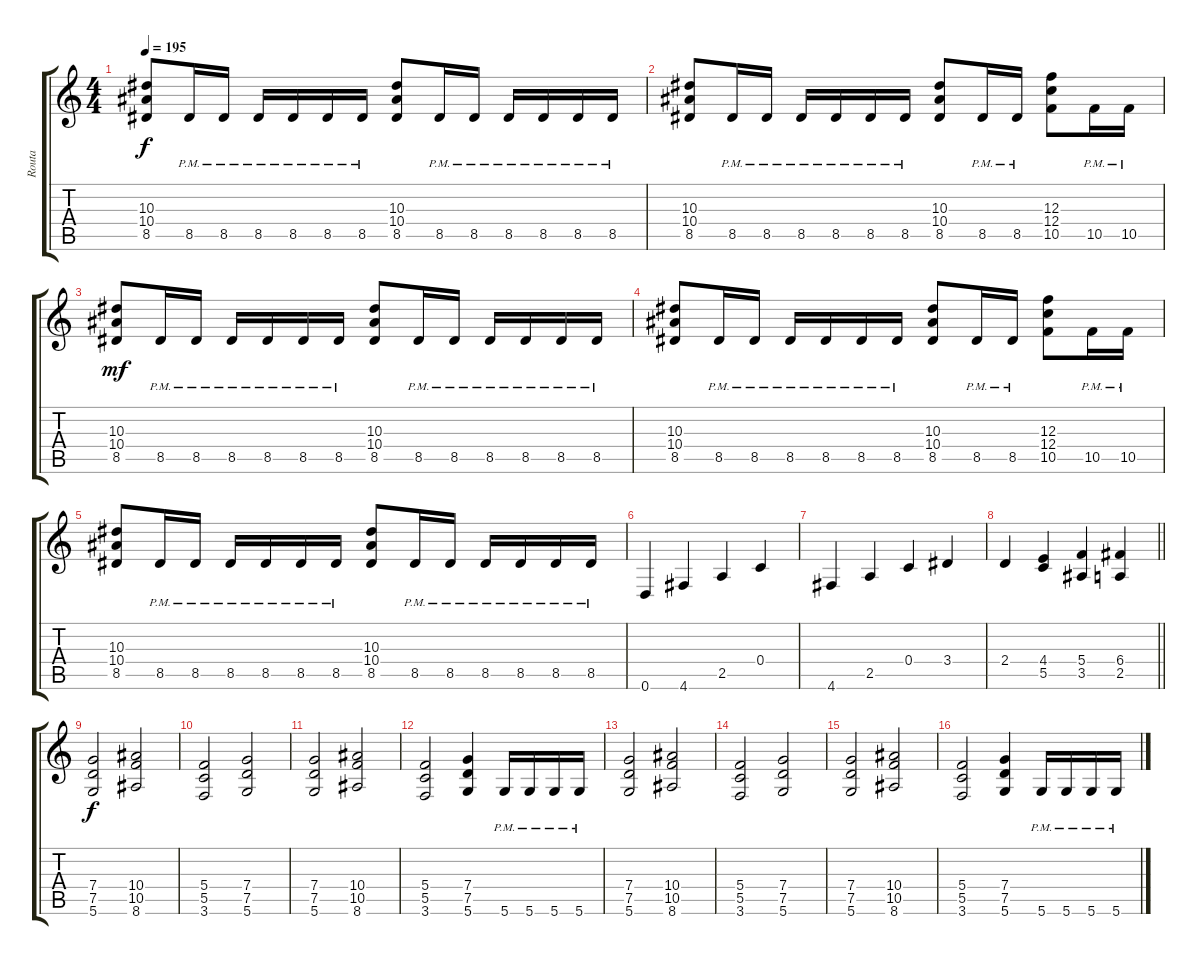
\track ("Routa" "Routa") {instrument distortionguitar}
\staff {score tabs}
\tuning (D4 A3 F3 C3 G2 D2) {hide}
\ts (4 4)
\tempo 195
\clef g2
\ks c
(10.3 10.4 8.5).8{dy f} 8.5{pm}.16 8.5{pm}.16 8.5{pm}.16 8.5{pm}.16 8.5{pm}.16 8.5{pm}.16 (10.3 10.4 8.5).8 8.5{pm}.16 8.5{pm}.16 8.5{pm}.16 8.5{pm}.16 8.5{pm}.16 8.5{pm}.16 |
(10.3 10.4 8.5).8 8.5{pm}.16 8.5{pm}.16 8.5{pm}.16 8.5{pm}.16 8.5{pm}.16 8.5{pm}.16 (10.3 10.4 8.5).8 8.5{pm}.16 8.5{pm}.16 (12.3 12.4 10.5).8 10.5{pm}.16 10.5{pm}.16 |
(10.3 10.4 8.5).8{dy mf} 8.5{pm}.16 8.5{pm}.16 8.5{pm}.16 8.5{pm}.16 8.5{pm}.16 8.5{pm}.16 (10.3 10.4 8.5).8 8.5{pm}.16 8.5{pm}.16 8.5{pm}.16 8.5{pm}.16 8.5{pm}.16 8.5{pm}.16 |
(10.3 10.4 8.5).8 8.5{pm}.16 8.5{pm}.16 8.5{pm}.16 8.5{pm}.16 8.5{pm}.16 8.5{pm}.16 (10.3 10.4 8.5).8 8.5{pm}.16 8.5{pm}.16 (12.3 12.4 10.5).8 10.5{pm}.16 10.5{pm}.16 |
(10.3 10.4 8.5).8 8.5{pm}.16 8.5{pm}.16 8.5{pm}.16 8.5{pm}.16 8.5{pm}.16 8.5{pm}.16 (10.3 10.4 8.5).8 8.5{pm}.16 8.5{pm}.16 8.5{pm}.16 8.5{pm}.16 8.5{pm}.16 8.5{pm}.16 |
0.6.4 4.6.4 2.5.4 0.4.4 |
4.6.4 2.5.4 0.4.4 3.4.4 |
\barLineRight lightlight
2.4.4 (4.4 5.5).4 (5.4 3.5).4 (6.4 2.5).4 |
(7.4 7.5 5.6).2{dy f} (10.4 10.5 8.6).2 |
(5.4 5.5 3.6).2 (7.4 7.5 5.6).2 |
(7.4 7.5 5.6).2 (10.4 10.5 8.6).2 |
(5.4 5.5 3.6).2 (7.4 7.5 5.6).4 5.6{pm}.16 5.6{pm}.16 5.6{pm}.16 5.6{pm}.16 |
(7.4 7.5 5.6).2 (10.4 10.5 8.6).2 |
(5.4 5.5 3.6).2 (7.4 7.5 5.6).2 |
(7.4 7.5 5.6).2 (10.4 10.5 8.6).2 |
(5.4 5.5 3.6).2 (7.4 7.5 5.6).4 5.6{pm}.16 5.6{pm}.16 5.6{pm}.16 5.6{pm}.16
